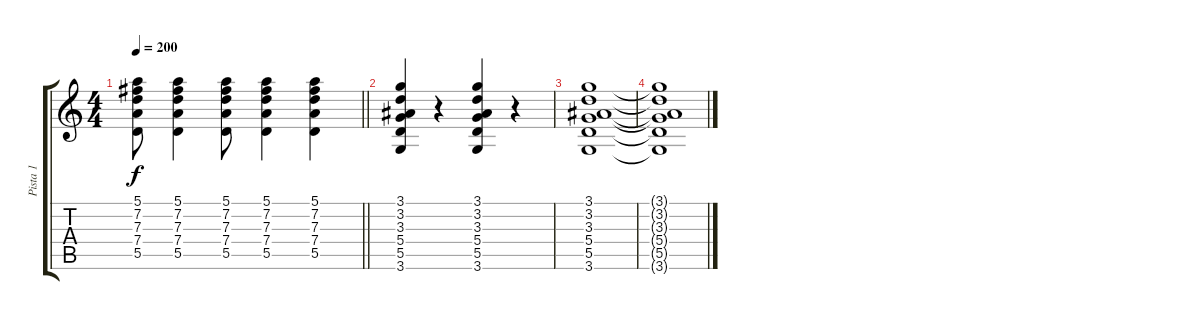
\track ("Pista 1" "Pista 1") {mute instrument acousticguitarnylon}
\staff {score tabs}
\tuning (E4 B3 G3 D3 A2 E2) {hide}
\ts (4 4)
\tempo 200
\clef g2
\barLineRight lightlight
\ks c
(5.1{t} 7.2{t} 7.3{t} 7.4{t} 5.5{t}).8{dy f} (5.1 7.2 7.3 7.4 5.5).4 (5.1 7.2 7.3 7.4 5.5).8 (5.1 7.2 7.3 7.4 5.5).4 (5.1 7.2 7.3 7.4 5.5).4 |
(3.1 3.2 3.3 5.4 5.5 3.6).4 r.4 (3.1 3.2 3.3 5.4 5.5 3.6).4 r.4 |
(3.1 3.2 3.3 5.4 5.5 3.6).1 |
(3.1{t} 3.2{t} 3.3{t} 5.4{t} 5.5{t} 3.6{t}).1
